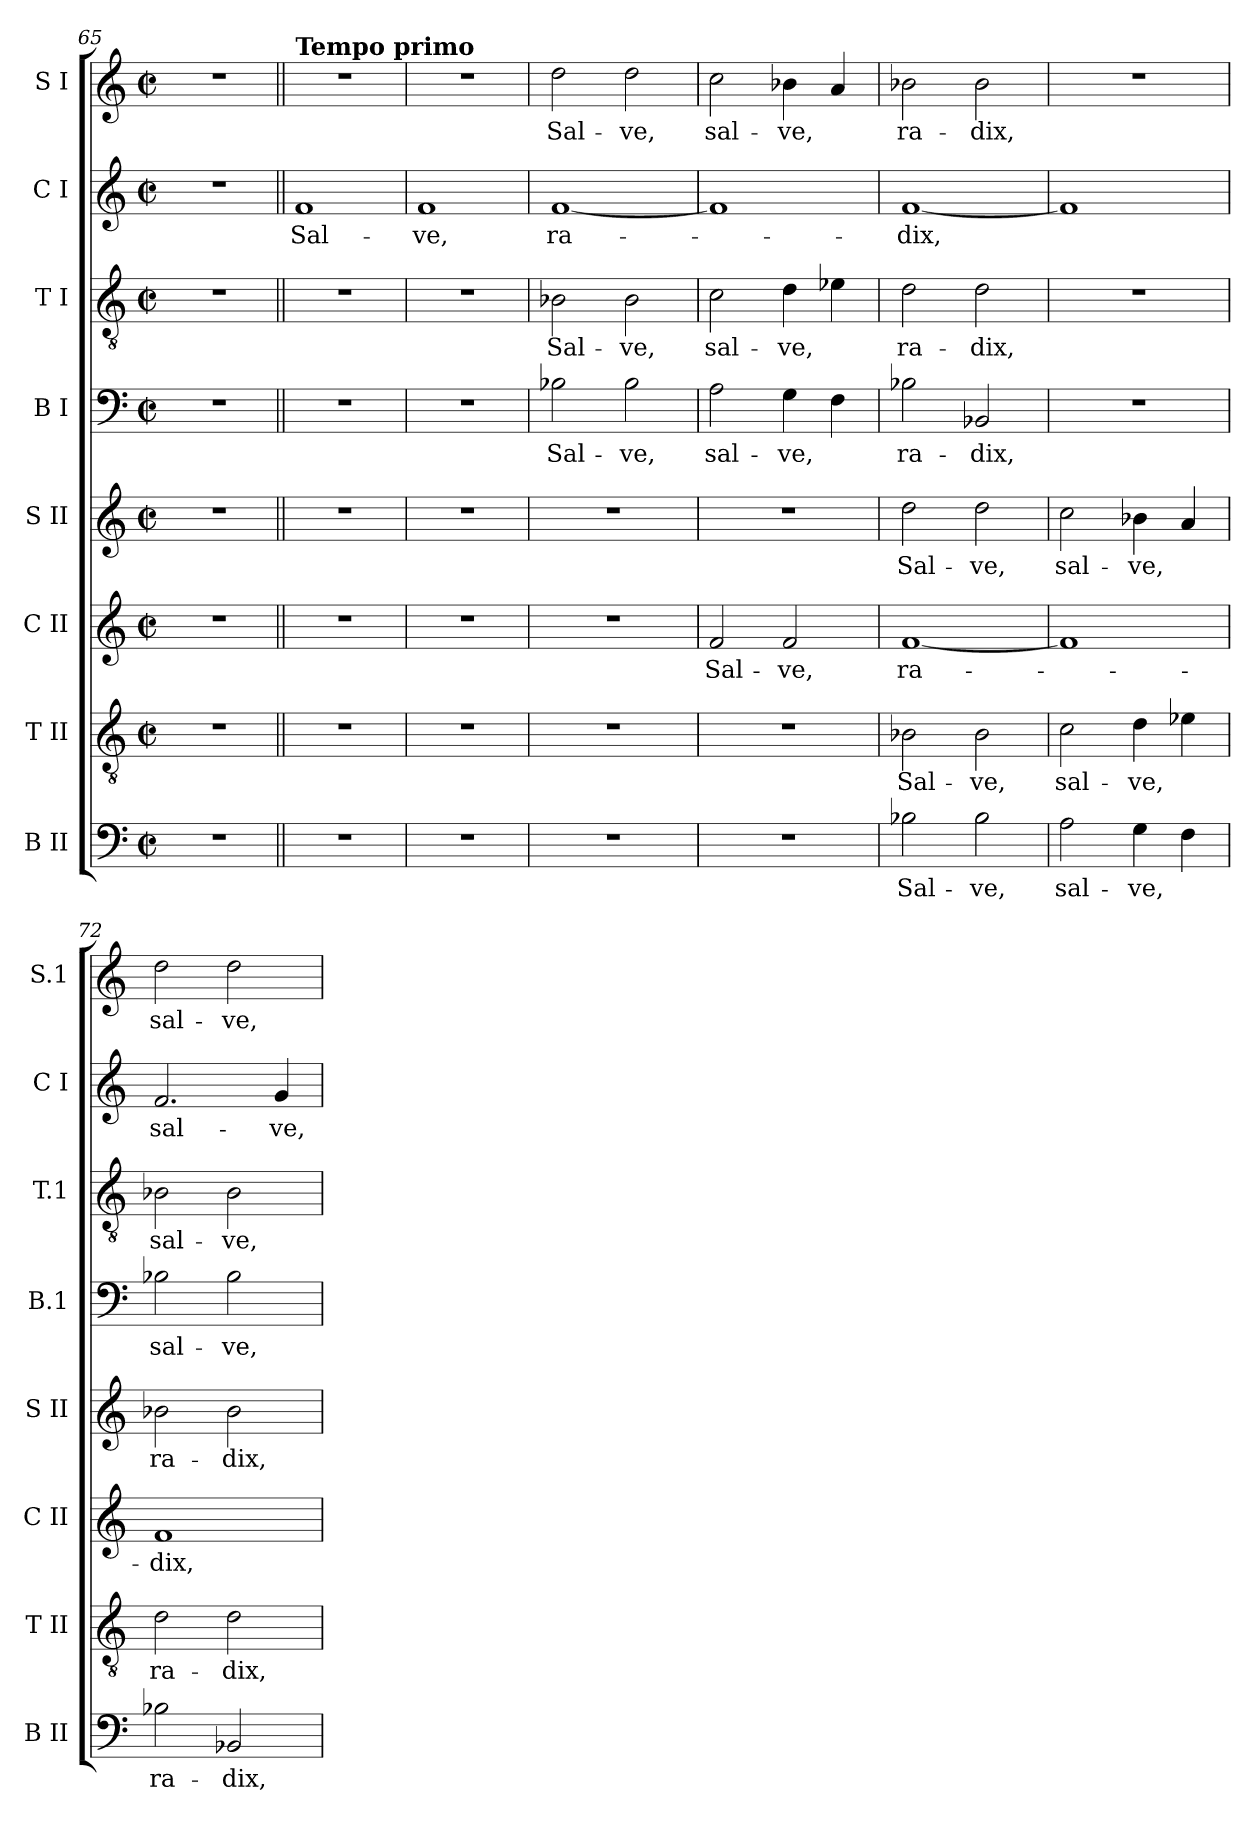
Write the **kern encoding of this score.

**kern	**text	**kern	**text	**kern	**text	**kern	**text	**kern	**text	**kern	**text	**kern	**text	**kern	**text
*part8	*part8	*part7	*part7	*part6	*part6	*part5	*part5	*part4	*part4	*part3	*part3	*part2	*part2	*part1	*part1
*staff8	*staff8	*staff7	*staff7	*staff6	*staff6	*staff5	*staff5	*staff4	*staff4	*staff3	*staff3	*staff2	*staff2	*staff1	*staff1
*I"B II	*	*I"T II	*	*I"C II	*	*I"S II	*	*I"B I	*	*I"T I	*	*I"C I	*	*I"S I	*
*I'B II	*	*I'T II	*	*I'C II	*	*I'S II	*	*I'B.1	*	*I'T.1	*	*I'C I	*	*I'S.1	*
*clefF4	*	*clefGv2	*	*clefG2	*	*clefG2	*	*clefF4	*	*clefGv2	*	*clefG2	*	*clefG2	*
*k[]	*	*k[]	*	*k[]	*	*k[]	*	*k[]	*	*k[]	*	*k[]	*	*k[]	*
*C:	*	*C:	*	*C:	*	*C:	*	*C:	*	*C:	*	*C:	*	*C:	*
*M2/2	*	*M2/2	*	*M2/2	*	*M2/2	*	*M2/2	*	*M2/2	*	*M2/2	*	*M2/2	*
*met(c|)	*	*met(c|)	*	*met(c|)	*	*met(c|)	*	*met(c|)	*	*met(c|)	*	*met(c|)	*	*met(c|)	*
=65	=65	=65	=65	=65	=65	=65	=65	=65	=65	=65	=65	=65	=65	=65	=65
1r	.	1r	.	1r	.	1r	.	1r	.	1r	.	1r	.	1r	.
=66||	=66||	=66||	=66||	=66||	=66||	=66||	=66||	=66||	=66||	=66||	=66||	=66||	=66||	=66||	=66||
!	!	!	!	!	!	!	!	!	!	!	!	!	!	!LO:TX:a:B:t=Tempo primo	!
!	!	!	!	!	!	!	!	!	!	!	!	!	!LO:LY:b	!	!
1r	.	1r	.	1r	.	1r	.	1r	.	1r	.	1f	Sal-	1r	.
=67	=67	=67	=67	=67	=67	=67	=67	=67	=67	=67	=67	=67	=67	=67	=67
!	!	!	!	!	!	!	!	!	!	!	!	!	!LO:LY:b	!	!
1r	.	1r	.	1r	.	1r	.	1r	.	1r	.	1f	-ve,	1r	.
=68	=68	=68	=68	=68	=68	=68	=68	=68	=68	=68	=68	=68	=68	=68	=68
!	!	!	!	!	!	!	!	!	!LO:LY:b	!	!LO:LY:b	!	!LO:LY:b	!	!LO:LY:b
1r	.	1r	.	1r	.	1r	.	2B-X\	Sal-	2B-X\	Sal-	[1f	ra-	2dd\	Sal-
!	!	!	!	!	!	!	!	!	!LO:LY:b	!	!LO:LY:b	!	!	!	!LO:LY:b
.	.	.	.	.	.	.	.	2B-\	-ve,	2B-\	-ve,	.	.	2dd\	-ve,
=69	=69	=69	=69	=69	=69	=69	=69	=69	=69	=69	=69	=69	=69	=69	=69
!	!	!	!	!	!LO:LY:b	!	!	!	!LO:LY:b	!	!LO:LY:b	!	!	!	!LO:LY:b
1r	.	1r	.	2f/	Sal-	1r	.	2A\	sal-	2c\	sal-	1f]	.	2cc\	sal-
!	!	!	!	!	!LO:LY:b	!	!	!	!LO:LY:b	!	!LO:LY:b	!	!	!	!LO:LY:b
.	.	.	.	2f/	-ve,	.	.	4G\	-ve,	4d\	-ve,	.	.	4b-X\	-ve,
.	.	.	.	.	.	.	.	4F\	.	4e-X\	.	.	.	4a/	.
!!LO:LB:g=z
=70	=70	=70	=70	=70	=70	=70	=70	=70	=70	=70	=70	=70	=70	=70	=70
!	!LO:LY:b	!	!LO:LY:b	!	!LO:LY:b	!	!LO:LY:b	!	!LO:LY:b	!	!LO:LY:b	!	!LO:LY:b	!	!LO:LY:b
2B-X\	Sal-	2B-X\	Sal-	[1f	ra-	2dd\	Sal-	2B-X\	ra-	2d\	ra-	[1f	-dix,	2b-X\	ra-
!	!LO:LY:b	!	!LO:LY:b	!	!	!	!LO:LY:b	!	!LO:LY:b	!	!LO:LY:b	!	!	!	!LO:LY:b
2B-\	-ve,	2B-\	-ve,	.	.	2dd\	-ve,	2BB-X/	-dix,	2d\	-dix,	.	.	2b-\	-dix,
=71	=71	=71	=71	=71	=71	=71	=71	=71	=71	=71	=71	=71	=71	=71	=71
!	!LO:LY:b	!	!LO:LY:b	!	!	!	!LO:LY:b	!	!	!	!	!	!	!	!
2A\	sal-	2c\	sal-	1f]	.	2cc\	sal-	1r	.	1r	.	1f]	.	1r	.
!	!LO:LY:b	!	!LO:LY:b	!	!	!	!LO:LY:b	!	!	!	!	!	!	!	!
4G\	-ve,	4d\	-ve,	.	.	4b-X\	-ve,	.	.	.	.	.	.	.	.
4F\	.	4e-X\	.	.	.	4a/	.	.	.	.	.	.	.	.	.
=72	=72	=72	=72	=72	=72	=72	=72	=72	=72	=72	=72	=72	=72	=72	=72
!	!LO:LY:b	!	!LO:LY:b	!	!LO:LY:b	!	!LO:LY:b	!	!LO:LY:b	!	!LO:LY:b	!	!LO:LY:b	!	!LO:LY:b
2B-X\	ra-	2d\	ra-	1f	-dix,	2b-X\	ra-	2B-X\	sal-	2B-X\	sal-	2.f/	sal-	2dd\	sal-
!	!LO:LY:b	!	!LO:LY:b	!	!	!	!LO:LY:b	!	!LO:LY:b	!	!LO:LY:b	!	!	!	!LO:LY:b
2BB-X/	-dix,	2d\	-dix,	.	.	2b-\	-dix,	2B-\	-ve,	2B-\	-ve,	.	.	2dd\	-ve,
!	!	!	!	!	!	!	!	!	!	!	!	!	!LO:LY:b	!	!
.	.	.	.	.	.	.	.	.	.	.	.	4g/	-ve,	.	.
=	=	=	=	=	=	=	=	=	=	=	=	=	=	=	=
*-	*-	*-	*-	*-	*-	*-	*-	*-	*-	*-	*-	*-	*-	*-	*-
